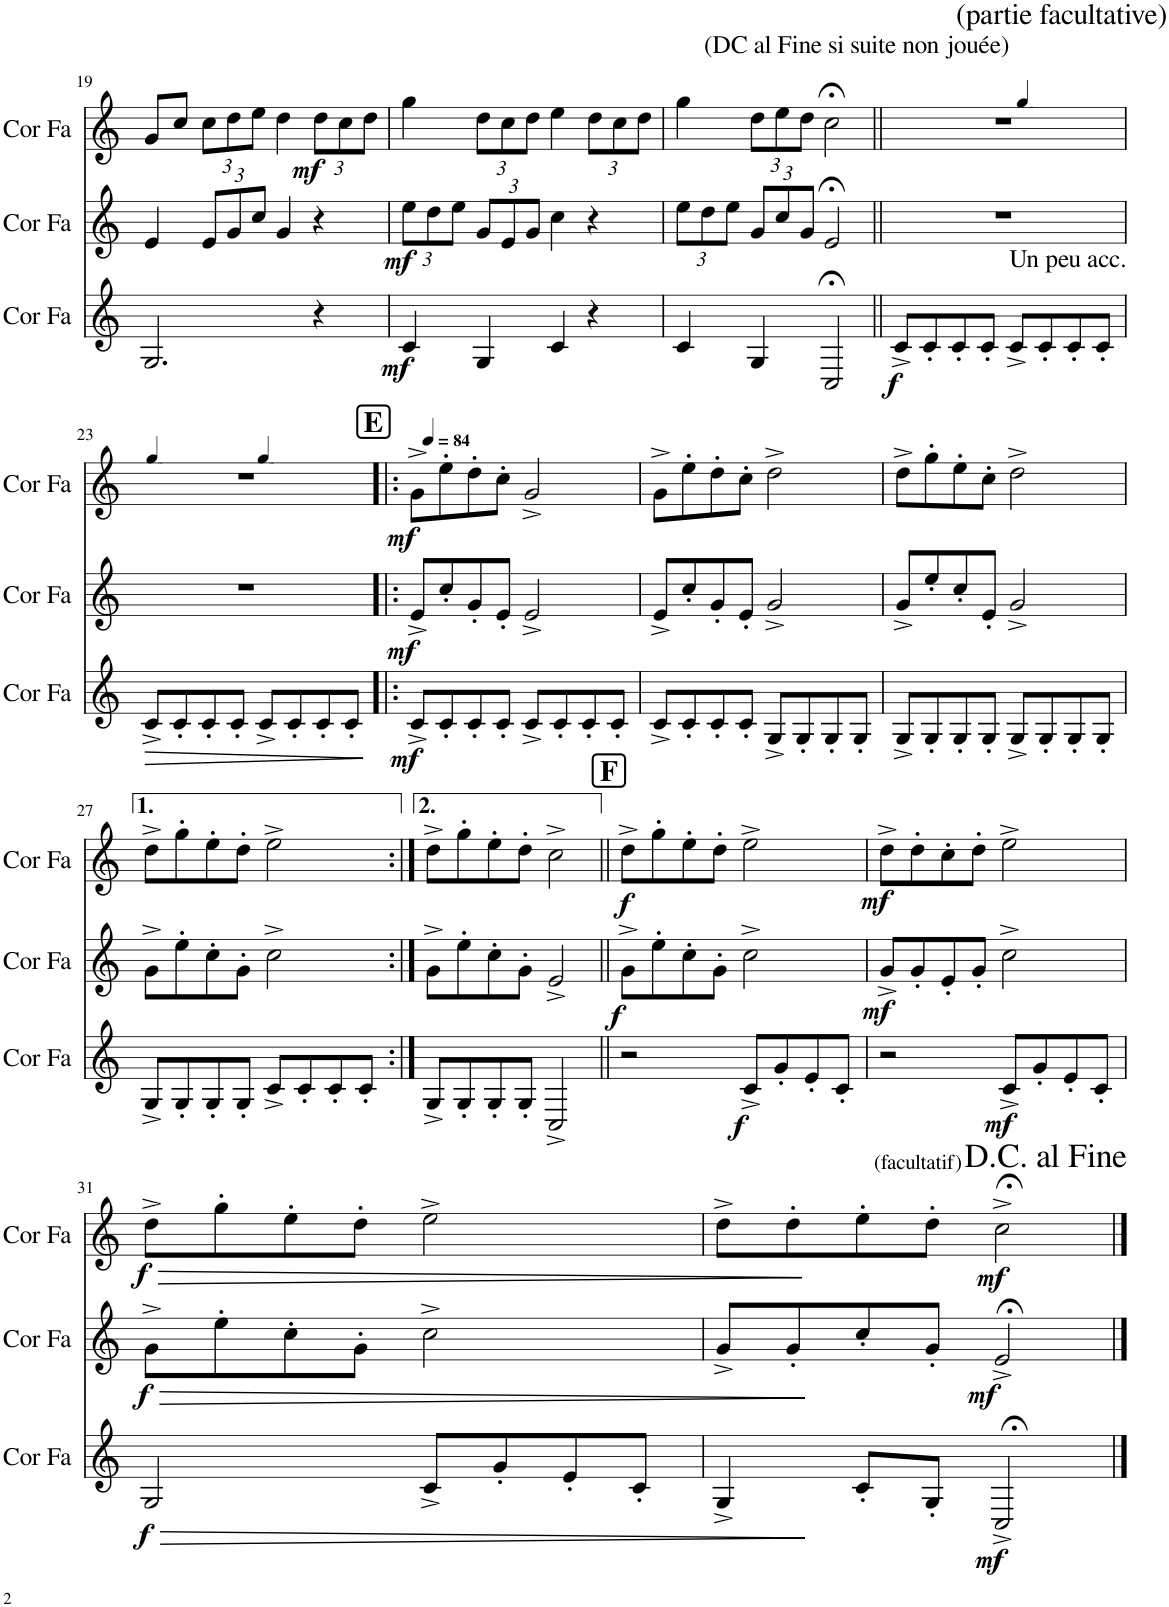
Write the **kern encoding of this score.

**kern	**dynam	**kern	**dynam	**kern	**dynam
*part3	*part3	*part2	*part2	*part1	*part1
*staff3	*staff3	*staff2	*staff2	*staff1	*staff1
*I"Cor en Fa	*	*I"Cor en Fa	*	*I"Cor en Fa	*
*I'Cor Fa	*	*I'Cor Fa	*	*I'Cor Fa	*
!!LO:PB:g=z
*clefG2	*	*clefG2	*	*clefG2	*
*Trd4c7	*	*Trd4c7	*	*Trd4c7	*
*k[]	*	*k[]	*	*k[]	*
*M4/4	*	*M4/4	*	*M4/4	*
=19	=19	=19	=19	=19	=19
2.G/	.	4e/	.	8g/L	.
.	.	.	.	8cc/J	.
*	*	*Xbrackettup	*	*Xbrackettup	*
.	.	12e/L	.	12cc\L	.
.	.	12g/	.	12dd\	.
.	.	12cc/J	.	12ee\J	.
.	.	4g/	.	4dd\	.
!	!	!	!	!	!LO:DY:b
4r	.	4r	.	12dd\L	mf
.	.	.	.	12cc\	.
.	.	.	.	12dd\J	.
=20	=20	=20	=20	=20	=20
!	!LO:DY:b	!	!LO:DY:b	!	!
4c/	mf	12ee\L	mf	4gg\	.
.	.	12dd\	.	.	.
.	.	12ee\J	.	.	.
4G/	.	12g/L	.	12dd\L	.
.	.	12e/	.	12cc\	.
.	.	12g/J	.	12dd\J	.
4c/	.	4cc\	.	4ee\	.
4r	.	4r	.	12dd\L	.
.	.	.	.	12cc\	.
.	.	.	.	12dd\J	.
=21	=21	=21	=21	=21	=21
4c/	.	12ee\L	.	4gg\	.
.	.	12dd\	.	.	.
.	.	12ee\J	.	.	.
!	!	!	!	!LO:TX:a:t=(DC al Fine si suite non jouée)	!
4G/	.	12g/L	.	12dd\L	.
.	.	12cc/	.	12ee\	.
.	.	12g/J	.	12dd\J	.
2C;</	.	2e;</	.	2cc;<\	.
=22||	=22||	=22||	=22||	=22||	=22||
!	!	!	!	!LO:TX:a:t=(partie facultative)	!
!	!LO:DY:b	!	!	!	!
*	*	*	*	*^	*
8c^/L	f	1r	.	1r	2ryy	.
8c'/	.	.	.	.	.	.
8c'/	.	.	.	.	.	.
8c'/J	.	.	.	.	.	.
*	*	*	*	*MM74	*	*
!LO:TX:a:t=Un peu acc.	!	!	!	!	!	!
8c^/L	.	.	.	.	2ryy	.
8c'/	.	.	.	.	.	.
8c'/	.	.	.	.	.	.
8c'/J	.	.	.	.	.	.
!!LO:LB:g=z	!!
=23	=23	=23	=23	=23	=23	=23
*	*	*	*	*MM76	*	*
!	!LO:HP:b	!	!	!	!	!
8c^/L	>	1r	.	1r	2ryy	.
8c'/	.	.	.	.	.	.
8c'/	.	.	.	.	.	.
8c'/J	.	.	.	.	.	.
*	*	*	*	*MM80	*	*
8c^/L	.	.	.	.	2ryy	.
8c'/	.	.	.	.	.	.
8c'/	.	.	.	.	.	.
!	!LO:DY:b	!	!	!	!	!
8c'/J	mf	.	.	.	.	.
.	]	.	.	.	.	.
*	*	*	*	*v	*v	*
=24!|:	=24!|:	=24!|:	=24!|:	=24!|:	=24!|:
!!LO:REH:place=s1:a:B:cj:fs=14:t=E
*	*	*	*	*MM84	*
*	*	*	*	*^	*
!	!	!	!LO:DY:b	!	!	!LO:DY:b
*	*	*	*	*v	*v	*
8c^/L	.	8e^/L	mf	8g^\L	mf
8c'/	.	8cc'/	.	8ee'\	.
8c'/	.	8g'/	.	8dd'\	.
8c'/J	.	8e'/J	.	8cc'\J	.
8c^/L	.	2e^/	.	2g^/	.
8c'/	.	.	.	.	.
8c'/	.	.	.	.	.
8c'/J	.	.	.	.	.
=25	=25	=25	=25	=25	=25
8c^/L	.	8e^/L	.	8g^\L	.
8c'/	.	8cc'/	.	8ee'\	.
8c'/	.	8g'/	.	8dd'\	.
8c'/J	.	8e'/J	.	8cc'\J	.
8G^/L	.	2g^/	.	2dd^\	.
8G'/	.	.	.	.	.
8G'/	.	.	.	.	.
8G'/J	.	.	.	.	.
=26	=26	=26	=26	=26	=26
8G^/L	.	8g^/L	.	8dd^\L	.
8G'/	.	8ee'/	.	8gg'\	.
8G'/	.	8cc'/	.	8ee'\	.
8G'/J	.	8e'/J	.	8cc'\J	.
8G^/L	.	2g^/	.	2dd^\	.
8G'/	.	.	.	.	.
8G'/	.	.	.	.	.
8G'/J	.	.	.	.	.
!!LO:LB:g=z
=27	=27	=27	=27	=27	=27
8G^/L	.	8g^\L	.	8dd^\L	.
8G'/	.	8ee'\	.	8gg'\	.
8G'/	.	8cc'\	.	8ee'\	.
8G'/J	.	8g'\J	.	8dd'\J	.
8c^/L	.	2cc^\	.	2ee^\	.
8c'/	.	.	.	.	.
8c'/	.	.	.	.	.
8c'/J	.	.	.	.	.
=28:|!	=28:|!	=28:|!	=28:|!	=28:|!	=28:|!
8G^/L	.	8g^\L	.	8dd^\L	.
8G'/	.	8ee'\	.	8gg'\	.
8G'/	.	8cc'\	.	8ee'\	.
8G'/J	.	8g'\J	.	8dd'\J	.
2C^/	.	2e^/	.	2cc^\	.
!!LO:REH:place=s1:a:B:cj:fs=14:t=F
=29||	=29||	=29||	=29||	=29||	=29||
!	!	!	!LO:DY:b	!	!LO:DY:b
2r	.	8g^\L	f	8dd^\L	f
.	.	8ee'\	.	8gg'\	.
.	.	8cc'\	.	8ee'\	.
.	.	8g'\J	.	8dd'\J	.
!	!LO:DY:b	!	!	!	!
8c^/L	f	2cc^\	.	2ee^\	.
8g'/	.	.	.	.	.
8e'/	.	.	.	.	.
8c'/J	.	.	.	.	.
=30	=30	=30	=30	=30	=30
!	!	!	!LO:DY:b	!	!LO:DY:b
2r	.	8g^/L	mf	8dd^\L	mf
.	.	8g'/	.	8dd'\	.
.	.	8e'/	.	8cc'\	.
.	.	8g'/J	.	8dd'\J	.
!	!LO:DY:b	!	!	!	!
8c^/L	mf	2cc^\	.	2ee^\	.
8g'/	.	.	.	.	.
8e'/	.	.	.	.	.
8c'/J	.	.	.	.	.
!!LO:LB:g=z
=31	=31	=31	=31	=31	=31
!	!LO:HP:b	!	!LO:HP:b	!	!LO:HP:b
!	!LO:DY:n=1:b	!	!LO:DY:n=1:b	!	!LO:DY:n=1:b
2G/	> f	8g^\L	> f	8dd^\L	> f
.	.	8ee'\	.	8gg'\	.
.	.	8cc'\	.	8ee'\	.
.	.	8g'\J	.	8dd'\J	.
8c^/L	.	2cc^\	.	2ee^\	.
8g'/	.	.	.	.	.
8e'/	.	.	.	.	.
8c'/J	.	.	.	.	.
.	]	.	]	.	]
=32	=32	=32	=32	=32	=32
4G^/	.	8g^/L	.	8dd^\L	.
.	.	8g'/	.	8dd'\	.
!	!	!	!	!LO:TX:a:t=(facultatif)	!
8c'/L	.	8cc'/	.	8ee'\	.
8G'/J	.	8g'/J	.	8dd'\J	.
!	!LO:DY:b	!	!LO:DY:b	!	!LO:DY:b
2C;<^/	mf	2e;<^/	mf	2cc;<^\	mf
==	==	==	==	==	==
*-	*-	*-	*-	*-	*-
